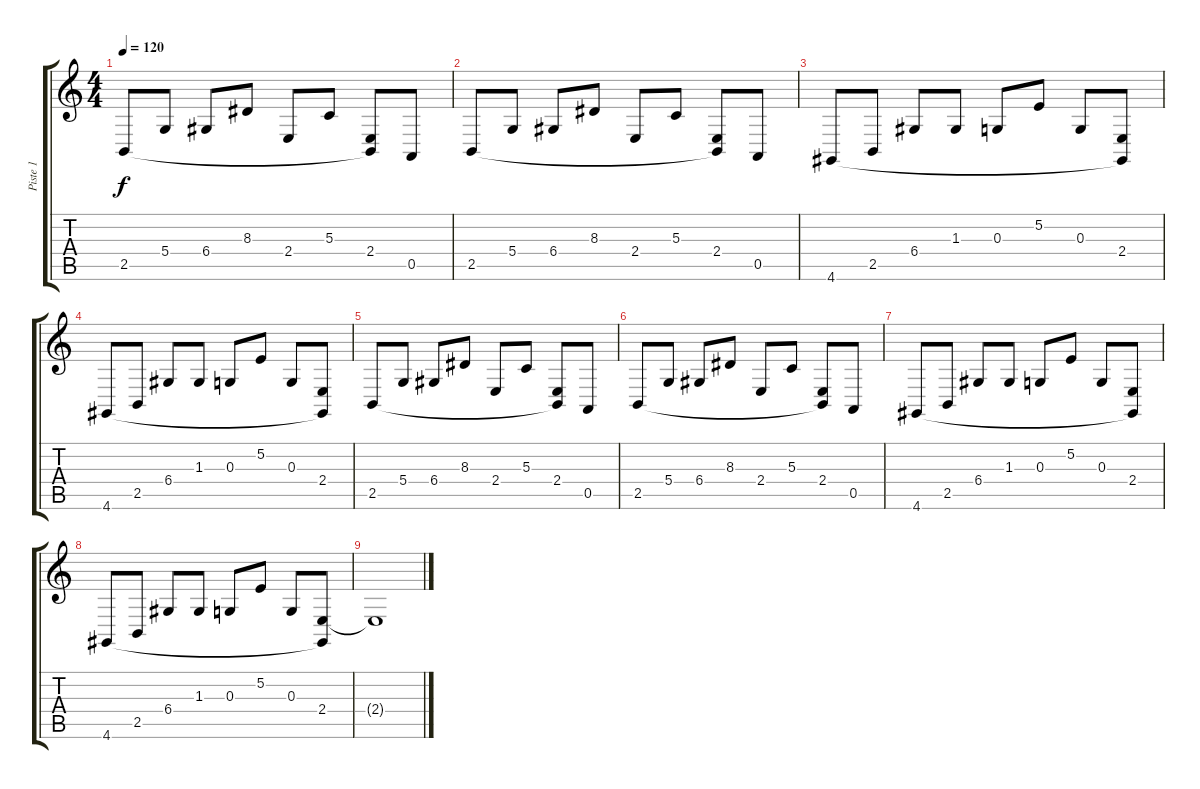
\track ("Piste 1" "Piste 1") {instrument kalimba}
\staff {score tabs}
\tuning (E4 B3 G3 D3 A2 E2) {hide}
\ts (4 4)
\tempo 120
\clef g2
\ks c
2.5.8{dy f volume 10 instrument kalimba} 5.4.8 6.4.8 8.3.8 2.4.8 5.3.8 (2.4 2.5{t}).8 0.5.8 |
2.5.8 5.4.8 6.4.8 8.3.8 2.4.8 5.3.8 (2.4 2.5{t}).8 0.5.8 |
4.6.8 2.5.8 6.4.8 1.3.8 0.3.8 5.2.8 0.3.8 (2.4 4.6{t}).8 |
4.6.8 2.5.8 6.4.8 1.3.8 0.3.8 5.2.8 0.3.8 (2.4 4.6{t}).8 |
2.5.8{volume 10 instrument kalimba} 5.4.8 6.4.8 8.3.8 2.4.8 5.3.8 (2.4 2.5{t}).8 0.5.8 |
2.5.8 5.4.8 6.4.8 8.3.8 2.4.8 5.3.8 (2.4 2.5{t}).8 0.5.8 |
4.6.8 2.5.8 6.4.8 1.3.8 0.3.8 5.2.8 0.3.8 (2.4 4.6{t}).8 |
4.6.8 2.5.8 6.4.8 1.3.8 0.3.8 5.2.8 0.3.8 (2.4 4.6{t}).8 |
2.4{t}.1
